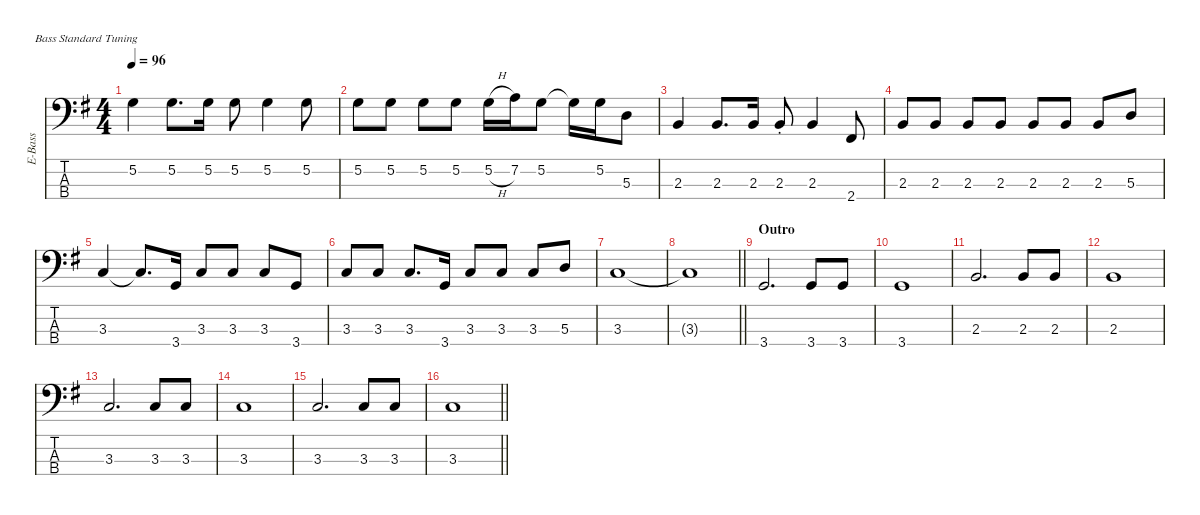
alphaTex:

\defaultSystemsLayout 4
\hideDynamics
\bracketExtendMode nobrackets
\otherSystemsTrackNameOrientation horizontal
\track ("Bass" "E-Bass") {defaultSystemsLayout 4 instrument electricbassfinger}
\staff {score tabs}
\tuning (G2 D2 A1 E1)
\ts (4 4)
\tempo 96
\clef f4
\ks g
5.2{acc forcenatural}.4{dy f beam Down} 5.2{acc forcenatural}.8{d beam Down} 5.2{acc forcenatural}.16{beam Down} 5.2{acc forcenatural}.8{beam Down} 5.2{acc forcenatural}.4{beam Down} 5.2{acc forcenatural}.8{beam Down} |
5.2{acc forcenatural}.8{beam Down} 5.2{acc forcenatural}.8{beam Down} 5.2{acc forcenatural}.8{beam Down} 5.2{acc forcenatural}.8{beam Down} 5.2{h acc forcenatural}.16{beam Down} 7.2{acc forcenatural}.16{beam Down} 5.2{acc forcenatural}.8{beam Down} 5.2{t acc forcenatural}.16{beam Down} 5.2{acc forcenatural}.16{beam Down} 5.3{acc forcenatural}.8{beam Down} |
2.3{acc forcenatural}.4{beam Up} 2.3{acc forcenatural}.8{d beam Up} 2.3{acc forcenatural}.16{beam Up} 2.3{st acc forcenatural}.8{beam Up} 2.3{acc forcenatural}.4{beam Up} 2.4{acc #}.8{beam Up} |
2.3{acc forcenatural}.8{beam Up} 2.3{acc forcenatural}.8{beam Up} 2.3{acc forcenatural}.8{beam Up} 2.3{acc forcenatural}.8{beam Up} 2.3{acc forcenatural}.8{beam Up} 2.3{acc forcenatural}.8{beam Up} 2.3{acc forcenatural}.8{beam Up} 5.3{acc forcenatural}.8{beam Up} |
3.3{acc forcenatural}.4{beam Up} 3.3{t acc forcenatural}.8{d beam Up} 3.4{acc forcenatural}.16{beam Up} 3.3{acc forcenatural}.8{beam Up} 3.3{acc forcenatural}.8{beam Up} 3.3{acc forcenatural}.8{beam Up} 3.4{acc forcenatural}.8{beam Up} |
3.3{acc forcenatural}.8{beam Up} 3.3{acc forcenatural}.8{beam Up} 3.3{acc forcenatural}.8{d beam Up} 3.4{acc forcenatural}.16{beam Up} 3.3{acc forcenatural}.8{beam Up} 3.3{acc forcenatural}.8{beam Up} 3.3{acc forcenatural}.8{beam Up} 5.3{acc forcenatural}.8{beam Up} |
3.3{acc forcenatural}.1{beam Up} |
\barLineRight lightlight
3.3{t acc forcenatural}.1{beam Up} |
\section ("" "Outro")
3.4{acc forcenatural}.2{d beam Up} 3.4{acc forcenatural}.8{beam Up} 3.4{acc forcenatural}.8{beam Up} |
3.4{acc forcenatural}.1{beam Up} |
2.3{acc forcenatural}.2{d beam Up} 2.3{acc forcenatural}.8{beam Up} 2.3{acc forcenatural}.8{beam Up} |
2.3{acc forcenatural}.1{beam Up} |
3.3{acc forcenatural}.2{d beam Up} 3.3{acc forcenatural}.8{beam Up} 3.3{acc forcenatural}.8{beam Up} |
3.3{acc forcenatural}.1{beam Up} |
3.3{acc forcenatural}.2{d beam Up} 3.3{acc forcenatural}.8{beam Up} 3.3{acc forcenatural}.8{beam Up} |
\barLineRight lightlight
3.3{acc forcenatural}.1{beam Up}
